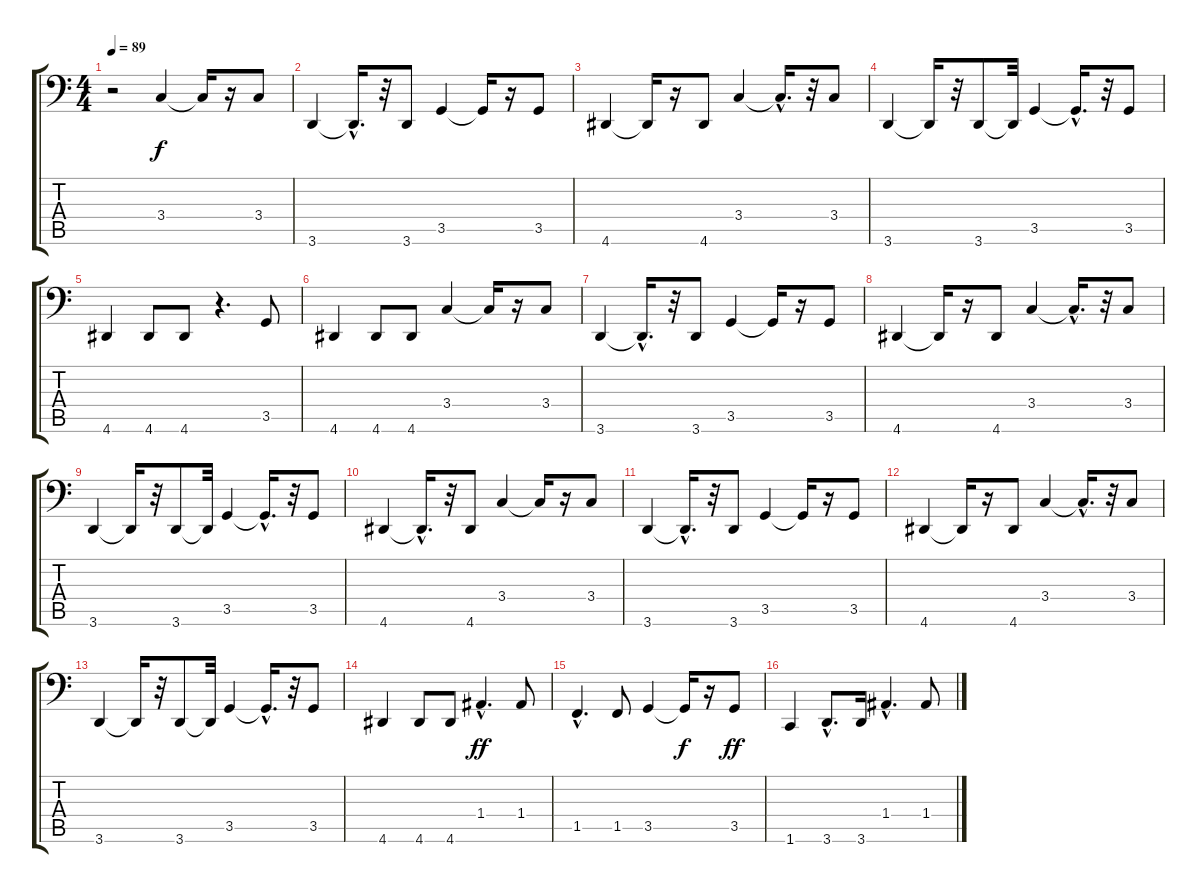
\track "" {instrument synthbass1}
\staff {score tabs}
\tuning (C3 G2 D2 A1 E1 B0) {hide}
\ts (4 4)
\tempo 89
\clef f4
\ks c
r.2{dy f} 3.4.4 3.4{t}.16 r.16 3.4.8 |
3.6.4 3.6{hac t}.16{d} r.32 3.6.8 3.5.4 3.5{t}.16 r.16 3.5.8 |
4.6.4 4.6{t}.16 r.16 4.6.8 3.4.4 3.4{hac t}.16{d} r.32 3.4.8 |
3.6.4 3.6{t}.16 r.32 3.6.8 3.6{t}.32 3.5.4 3.5{hac t}.16{d} r.32 3.5.8 |
4.6.4 4.6.8 4.6.8 r.4{d} 3.5.8 |
4.6.4 4.6.8 4.6.8 3.4.4 3.4{t}.16 r.16 3.4.8 |
3.6.4 3.6{hac t}.16{d} r.32 3.6.8 3.5.4 3.5{t}.16 r.16 3.5.8 |
4.6.4 4.6{t}.16 r.16 4.6.8 3.4.4 3.4{hac t}.16{d} r.32 3.4.8 |
3.6.4 3.6{t}.16 r.32 3.6.8 3.6{t}.32 3.5.4 3.5{hac t}.16{d} r.32 3.5.8 |
4.6.4 4.6{hac t}.16{d} r.32 4.6.8 3.4.4 3.4{t}.16 r.16 3.4.8 |
3.6.4 3.6{hac t}.16{d} r.32 3.6.8 3.5.4 3.5{t}.16 r.16 3.5.8 |
4.6.4 4.6{t}.16 r.16 4.6.8 3.4.4 3.4{hac t}.16{d} r.32 3.4.8 |
3.6.4 3.6{t}.16 r.32 3.6.8 3.6{t}.32 3.5.4 3.5{hac t}.16{d} r.32 3.5.8 |
4.6.4 4.6.8 4.6.8 1.4{hac}.4{d dy ff} 1.4.8 |
1.5{hac}.4{d} 1.5.8 3.5.4 3.5{t}.16{dy f} r.16 3.5.8{dy ff} |
1.6.4 3.6{hac}.8{d} 3.6.16 1.4{hac}.4{d} 1.4.8
